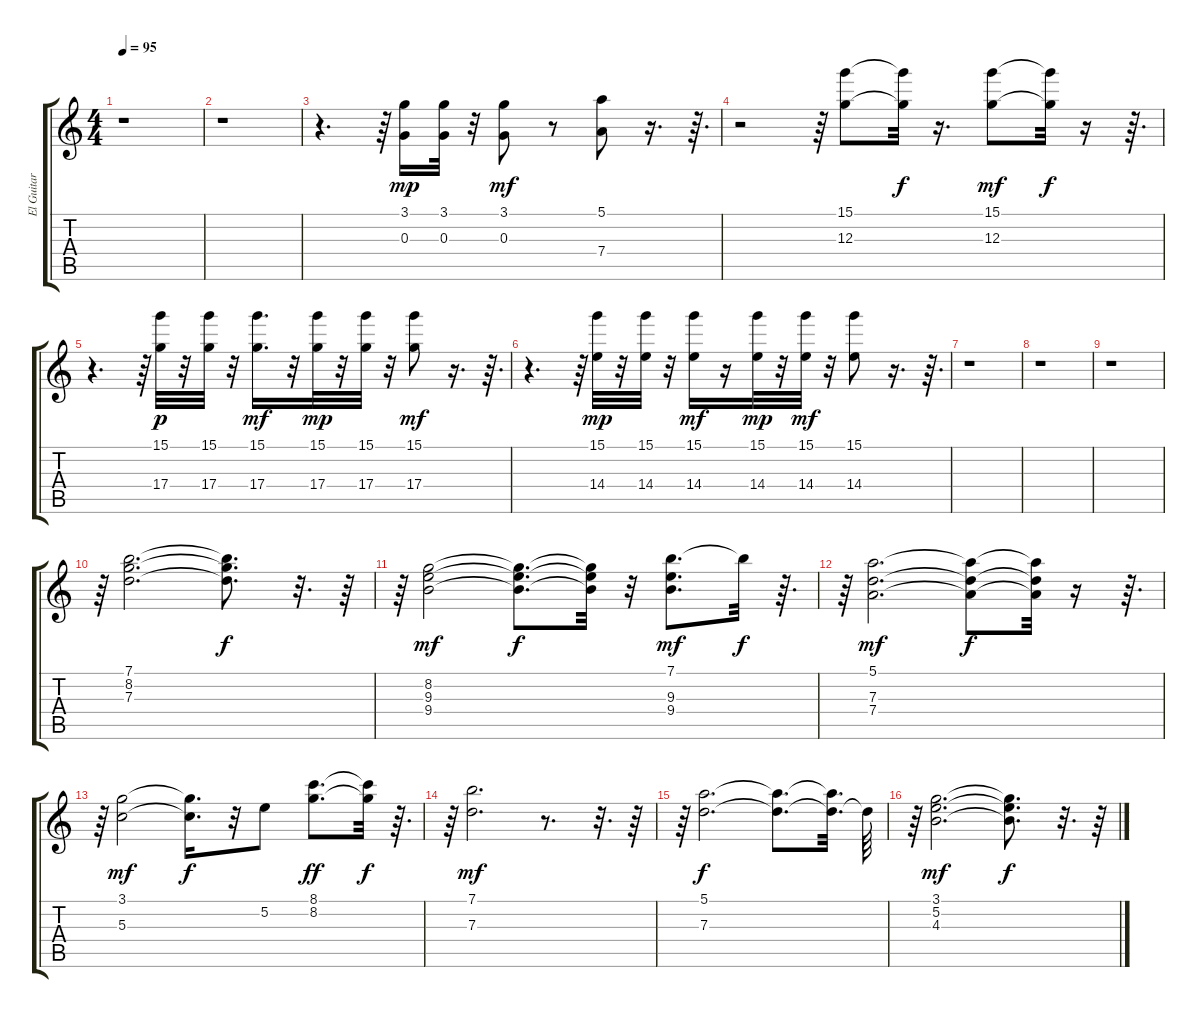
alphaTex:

\track ("El Guitar" "El Guitar") {instrument electricguitarclean}
\staff {score tabs}
\tuning (E4 B3 G3 D3 A2 E2) {hide}
\ts (4 4)
\tempo 95
\clef g2
\ks c
r.1{dy f} |
r.1 |
r.4{d} r.64 (3.1 0.3).16{dy mp} (3.1 0.3).32 r.32 (3.1 0.3).8{dy mf} r.8 (5.1 7.4).8 r.16{d} r.64{d} |
r.2 r.64 (15.1 12.3).8 (15.1{t} 12.3{t}).32{dy f} r.16{d} (15.1 12.3).8{dy mf} (15.1{t} 12.3{t}).32{dy f} r.16 r.64{d} |
r.4{d} r.64 (15.1 17.4).32{dy p} r.32 (15.1 17.4).32 r.32 (15.1 17.4).16{d dy mf} r.32 (15.1 17.4).32{dy mp} r.32 (15.1 17.4).32 r.32 (15.1 17.4).8{dy mf} r.16{d} r.64{d} |
r.4{d} r.64 (15.1 14.4).32{dy mp} r.32 (15.1 14.4).32 r.32 (15.1 14.4).16{dy mf} r.16 (15.1 14.4).32{dy mp} r.32 (15.1 14.4).32{dy mf} r.32 (15.1 14.4).8 r.16{d} r.64{d} |
r.1 |
r.1 |
r.1 |
r.64 (7.1 8.2 7.3).2{d} (7.1{t} 8.2{t} 7.3{t}).8{d dy f} r.32{d} r.64 |
r.64 (8.2 9.3 9.4).2{dy mf} (8.2{t} 9.3{t} 9.4{t}).8{d dy f} (8.2{t} 9.3{t} 9.4{t}).32 r.32 (7.1 9.3 9.4).8{d dy mf} 7.1{t}.32{dy f} r.64{d} |
r.64 (5.1 7.3 7.4).2{d dy mf} (5.1{t} 7.3{t} 7.4{t}).8{dy f} (5.1{t} 7.3{t} 7.4{t}).32 r.16 r.64{d} |
r.64 (3.1 5.3).2{dy mf} (3.1{t} 5.3{t}).16{d dy f} r.32 5.2.8 (8.1 8.2).8{d dy ff} (8.1{t} 8.2{t}).32{dy f} r.64{d} |
r.64 (7.1 7.3).2{d dy mf} r.8{d} r.32{d} r.64 |
r.64 (5.1 7.3).2{d dy f} (5.1{t} 7.3{t}).8{d} (5.1{t} 7.3{t}).32{d} 7.3{t}.64 |
r.64 (3.1 5.2 4.3).2{d dy mf} (3.1{t} 5.2{t} 4.3{t}).8{d dy f} r.32{d} r.64
